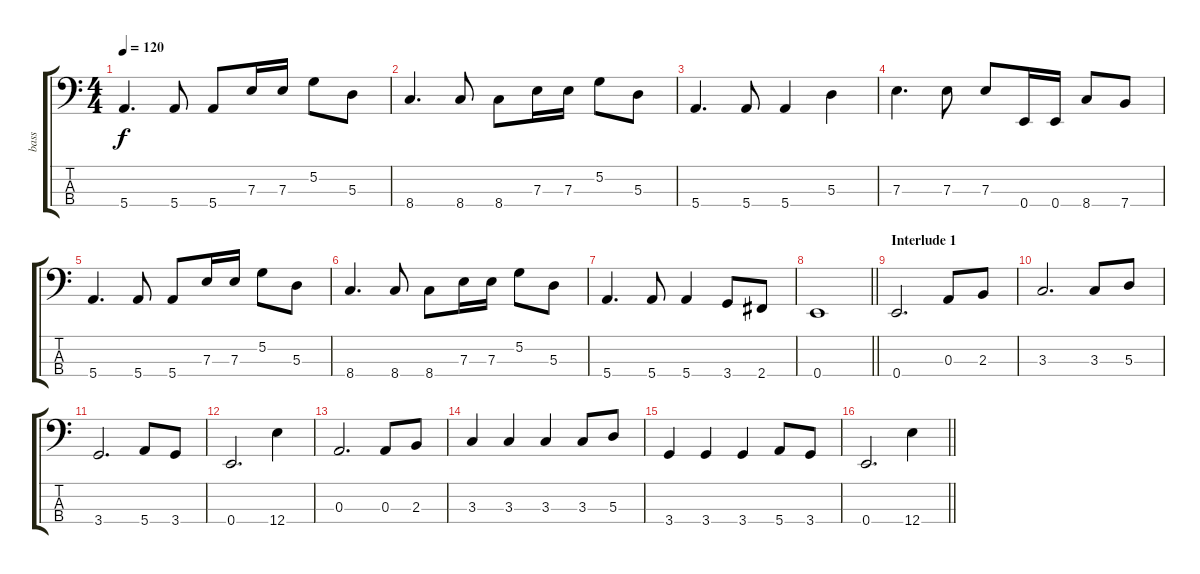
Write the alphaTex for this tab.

\track ("bass" "bass") {instrument electricbassfinger}
\staff {score tabs}
\tuning (G2 D2 A1 E1) {hide}
\ts (4 4)
\tempo 120
\clef f4
\ks c
5.4.4{d dy f} 5.4.8 5.4.8 7.3.16 7.3.16 5.2.8 5.3.8 |
8.4.4{d} 8.4.8 8.4.8 7.3.16 7.3.16 5.2.8 5.3.8 |
5.4.4{d} 5.4.8 5.4.4 5.3.4 |
7.3.4{d} 7.3.8 7.3.8 0.4.16 0.4.16 8.4.8 7.4.8 |
5.4.4{d} 5.4.8 5.4.8 7.3.16 7.3.16 5.2.8 5.3.8 |
8.4.4{d} 8.4.8 8.4.8 7.3.16 7.3.16 5.2.8 5.3.8 |
5.4.4{d} 5.4.8 5.4.4 3.4.8 2.4.8 |
\barLineRight lightlight
0.4.1 |
\section ("" "Interlude 1")
0.4.2{d} 0.3.8 2.3.8 |
3.3.2{d} 3.3.8 5.3.8 |
3.4.2{d} 5.4.8 3.4.8 |
0.4.2{d} 12.4.4 |
0.3.2{d} 0.3.8 2.3.8 |
3.3.4 3.3.4 3.3.4 3.3.8 5.3.8 |
3.4.4 3.4.4 3.4.4 5.4.8 3.4.8 |
\barLineRight lightlight
0.4.2{d} 12.4.4
